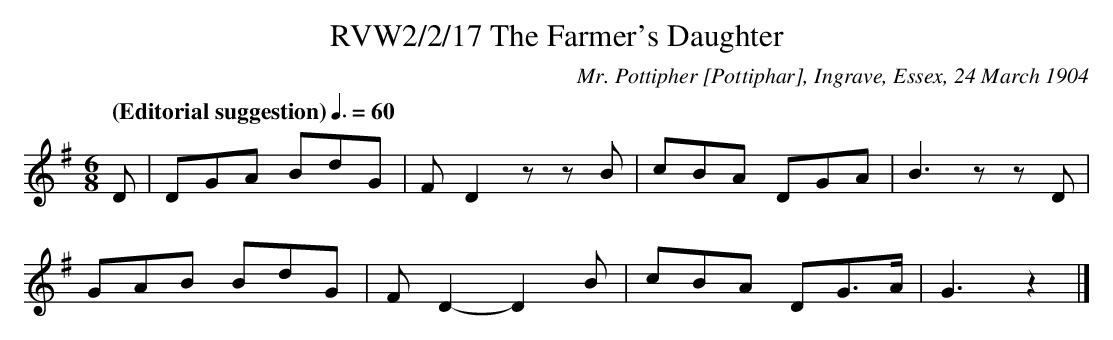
X:1
T:RVW2/2/17 The Farmer's Daughter
C:Mr. Pottipher [Pottiphar], Ingrave, Essex, 24 March 1904
L:1/8
Q: "(Editorial suggestion)" 3/8=60
M:6/8
K:G
D |  DGA BdG | F D2 zz B | cBA DGA | B3 zz D |
GAB BdG | F D2-D2 B | cBA DG3/2A/2 | G3 z2 |]
